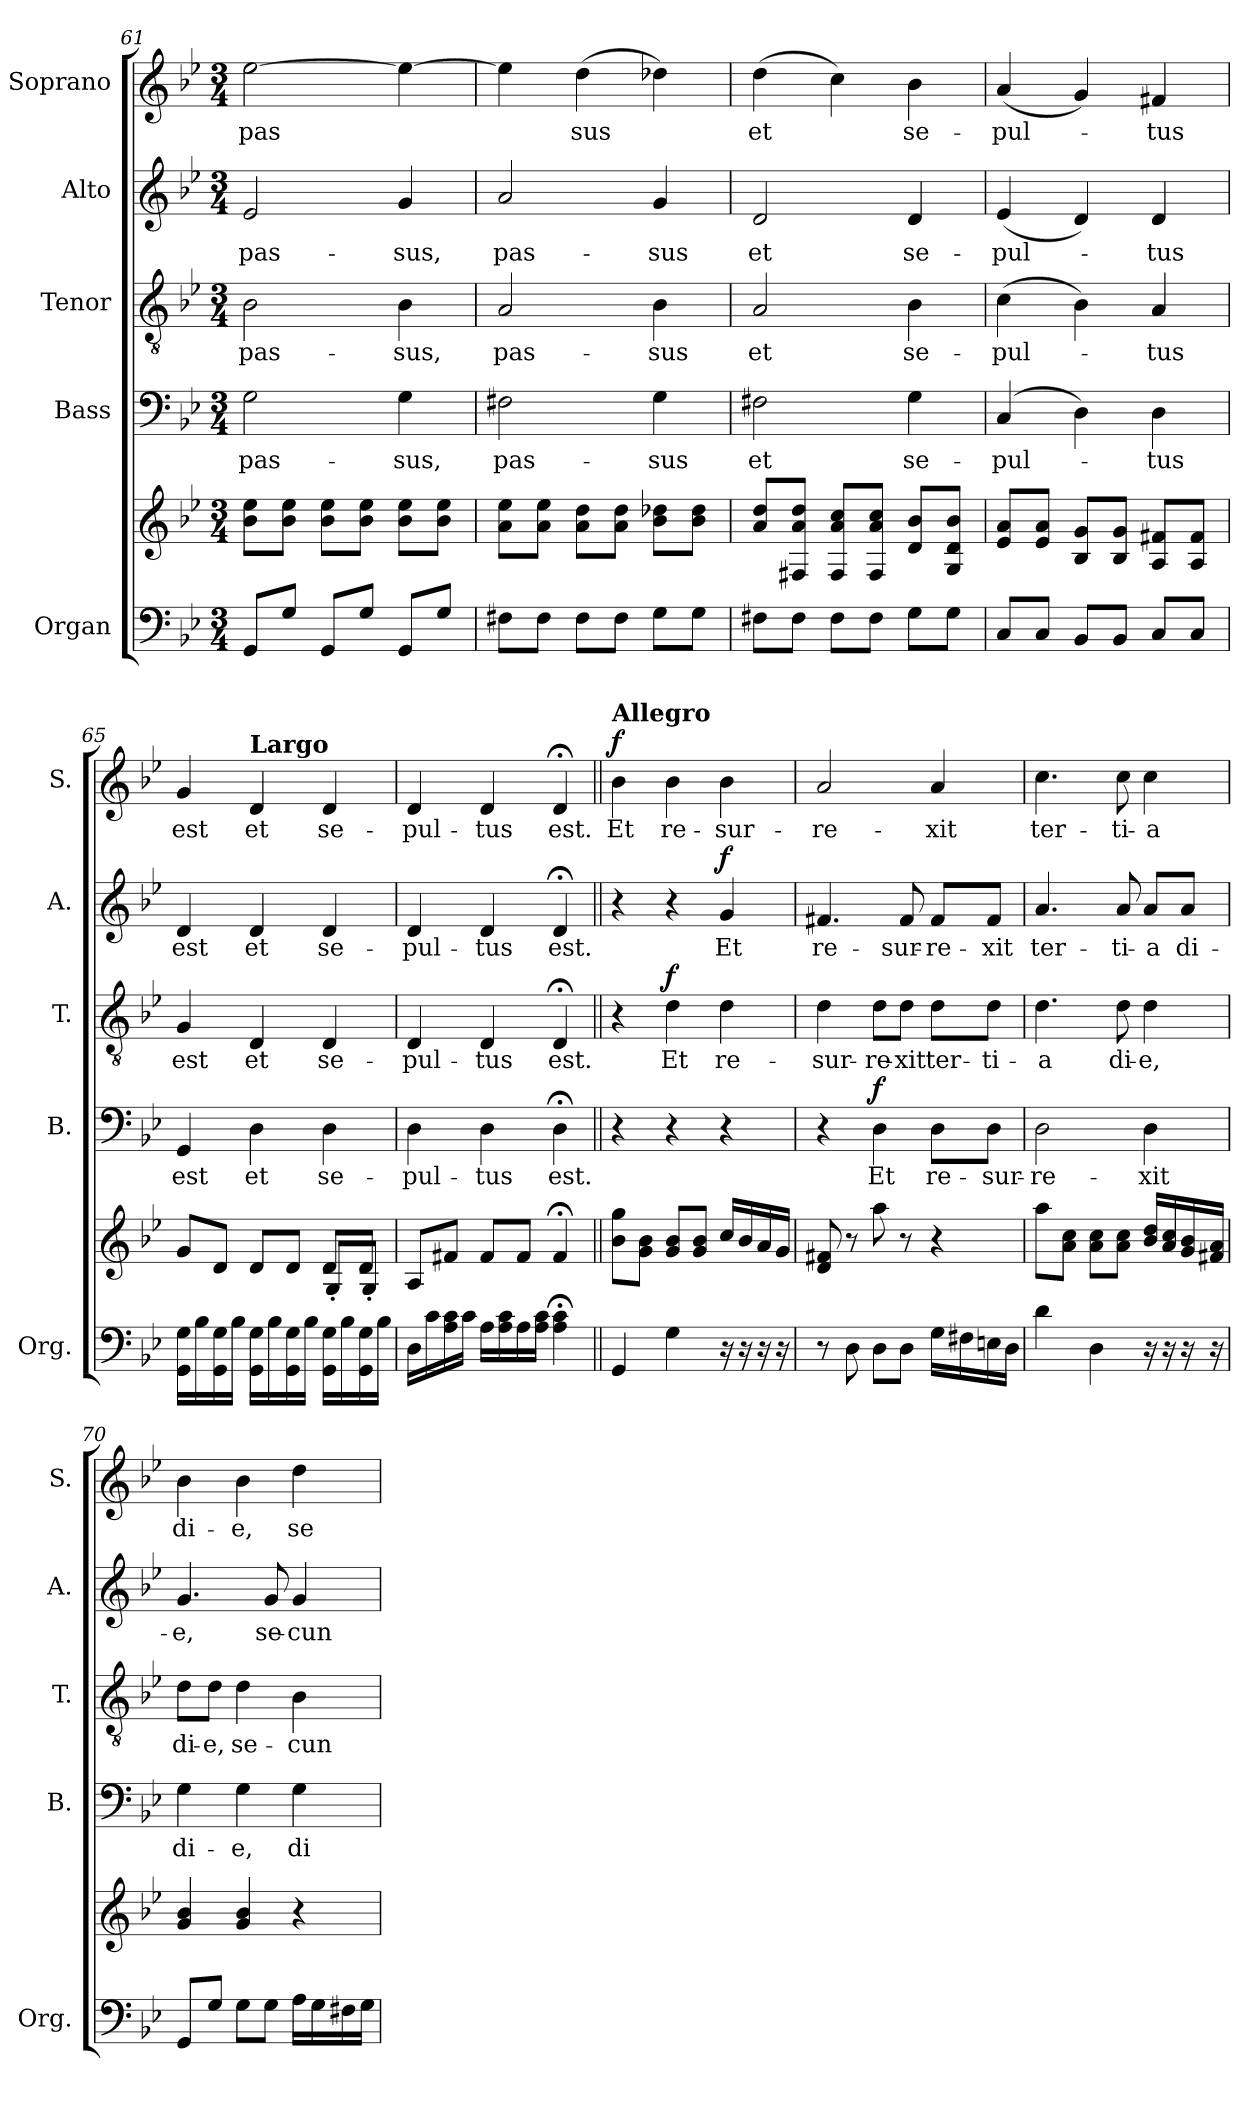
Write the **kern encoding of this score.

**kern	**kern	**kern	**text	**dynam	**kern	**text	**dynam	**kern	**text	**dynam	**kern	**text	**dynam
*part5	*part5	*part4	*part4	*part4	*part3	*part3	*part3	*part2	*part2	*part2	*part1	*part1	*part1
*staff6	*staff5	*staff4	*staff4	*staff4	*staff3	*staff3	*staff3	*staff2	*staff2	*staff2	*staff1	*staff1	*staff1
*I"Organ	*	*I"Bass	*	*	*I"Tenor	*	*	*I"Alto	*	*	*I"Soprano	*	*
*I'Org.	*	*I'B.	*	*	*I'T.	*	*	*I'A.	*	*	*I'S.	*	*
*clefF4	*clefG2	*clefF4	*	*	*clefGv2	*	*	*clefG2	*	*	*clefG2	*	*
*k[b-e-]	*k[b-e-]	*k[b-e-]	*	*	*k[b-e-]	*	*	*k[b-e-]	*	*	*k[b-e-]	*	*
*M3/4	*M3/4	*M3/4	*	*	*M3/4	*	*	*M3/4	*	*	*M3/4	*	*
=61	=61	=61	=61	=61	=61	=61	=61	=61	=61	=61	=61	=61	=61
!	!	!	!LO:LY:b	!	!	!LO:LY:b	!	!	!LO:LY:b	!	!	!LO:LY:b	!
8GG/L	8b-\ 8ee-\L	2G\	pas-	.	2B-\	pas-	.	2e-/	pas-	.	[2ee-\	-pas	.
8G/J	8b-\ 8ee-\J	.	.	.	.	.	.	.	.	.	.	.	.
8GG/L	8b-\ 8ee-\L	.	.	.	.	.	.	.	.	.	.	.	.
8G/J	8b-\ 8ee-\J	.	.	.	.	.	.	.	.	.	.	.	.
!	!	!	!LO:LY:b	!	!	!LO:LY:b	!	!	!LO:LY:b	!	!	!	!
8GG/L	8b-\ 8ee-\L	4G\	-sus,	.	4B-\	-sus,	.	4g/	-sus,	.	4ee-\_	.	.
8G/J	8b-\ 8ee-\J	.	.	.	.	.	.	.	.	.	.	.	.
=62	=62	=62	=62	=62	=62	=62	=62	=62	=62	=62	=62	=62	=62
!	!	!	!LO:LY:b	!	!	!LO:LY:b	!	!	!LO:LY:b	!	!	!	!
8F#X\L	8a\ 8ee-\L	2F#X\	pas-	.	2A/	pas-	.	2a/	pas-	.	4ee-\]	.	.
8F#\J	8a\ 8ee-\J	.	.	.	.	.	.	.	.	.	.	.	.
!	!	!	!	!	!	!	!	!	!	!	!	!LO:LY:b	!
8F#\L	8a\ 8dd\L	.	.	.	.	.	.	.	.	.	(>4dd\	sus	.
8F#\J	8a\ 8dd\J	.	.	.	.	.	.	.	.	.	.	.	.
!	!	!	!LO:LY:b	!	!	!LO:LY:b	!	!	!LO:LY:b	!	!	!	!
8G\L	8b-\ 8dd-X\L	4G\	-sus	.	4B-\	-sus	.	4g/	-sus	.	4dd-X\)	.	.
8G\J	8b-\ 8dd-\J	.	.	.	.	.	.	.	.	.	.	.	.
=63	=63	=63	=63	=63	=63	=63	=63	=63	=63	=63	=63	=63	=63
!	!	!	!LO:LY:b	!	!	!LO:LY:b	!	!	!LO:LY:b	!	!	!LO:LY:b	!
8F#X\L	8a/ 8dd/L	2F#X\	et	.	2A/	et	.	2d/	et	.	(>4dd\	et	.
8F#\J	8F#X/ 8a/ 8dd/J	.	.	.	.	.	.	.	.	.	.	.	.
8F#\L	8F#/ 8a/ 8cc/L	.	.	.	.	.	.	.	.	.	4cc\)	.	.
8F#\J	8F#/ 8a/ 8cc/J	.	.	.	.	.	.	.	.	.	.	.	.
!	!	!	!LO:LY:b	!	!	!LO:LY:b	!	!	!LO:LY:b	!	!	!LO:LY:b	!
8G\L	8d/ 8b-/L	4G\	se-	.	4B-\	se-	.	4d/	se-	.	4b-\	se-	.
8G\J	8G/ 8d/ 8b-/J	.	.	.	.	.	.	.	.	.	.	.	.
=64	=64	=64	=64	=64	=64	=64	=64	=64	=64	=64	=64	=64	=64
!	!	!	!LO:LY:b	!	!	!LO:LY:b	!	!	!LO:LY:b	!	!	!LO:LY:b	!
8C/L	8e-/ 8a/L	(>4C/	-pul-	.	(>4c\	-pul-	.	(<4e-/	-pul-	.	(<4a/	-pul-	.
8C/J	8e-/ 8a/J	.	.	.	.	.	.	.	.	.	.	.	.
8BB-/L	8B-/ 8g/L	4D\)	.	.	4B-\)	.	.	4d/)	.	.	4g/)	.	.
8BB-/J	8B-/ 8g/J	.	.	.	.	.	.	.	.	.	.	.	.
!	!	!	!LO:LY:b	!	!	!LO:LY:b	!	!	!LO:LY:b	!	!	!LO:LY:b	!
8C/L	8A/ 8f#X/L	4D\	-tus	.	4A/	-tus	.	4d/	-tus	.	4f#X/	-tus	.
8C/J	8A/ 8f#/J	.	.	.	.	.	.	.	.	.	.	.	.
=65	=65	=65	=65	=65	=65	=65	=65	=65	=65	=65	=65	=65	=65
*	*^	*	*	*	*	*	*	*	*	*	*	*	*
!	!	!	!	!LO:LY:b	!	!	!LO:LY:b	!	!	!LO:LY:b	!	!	!LO:LY:b	!
16GG\ 16G\LL	8g/L	2ryy	4GG/	est	.	4G/	est	.	4d/	est	.	4g/	est	.
16B-\	.	.	.	.	.	.	.	.	.	.	.	.	.	.
16GG\ 16G\	8d/J	.	.	.	.	.	.	.	.	.	.	.	.	.
16B-\JJ	.	.	.	.	.	.	.	.	.	.	.	.	.	.
!	!	!	!	!	!	!	!	!	!	!	!	!LO:TX:a:B:t=Largo	!	!
!	!	!	!	!LO:LY:b	!	!	!LO:LY:b	!	!	!LO:LY:b	!	!	!LO:LY:b	!
16GG\ 16G\LL	8d/L	.	4D\	et	.	4D/	et	.	4d/	et	.	4d/	et	.
16B-\	.	.	.	.	.	.	.	.	.	.	.	.	.	.
16GG\ 16G\	8d/J	.	.	.	.	.	.	.	.	.	.	.	.	.
16B-\JJ	.	.	.	.	.	.	.	.	.	.	.	.	.	.
!	!	!	!	!LO:LY:b	!	!	!LO:LY:b	!	!	!LO:LY:b	!	!	!LO:LY:b	!
16GG\ 16G\LL	8d/L	8G'/L	4D\	se-	.	4D/	se-	.	4d/	se-	.	4d/	se-	.
16B-\	.	.	.	.	.	.	.	.	.	.	.	.	.	.
16GG\ 16G\	8d/J	8G'/J	.	.	.	.	.	.	.	.	.	.	.	.
16B-\JJ	.	.	.	.	.	.	.	.	.	.	.	.	.	.
*	*v	*v	*	*	*	*	*	*	*	*	*	*	*	*
!!LO:LB:g=z
=66	=66	=66	=66	=66	=66	=66	=66	=66	=66	=66	=66	=66	=66
!	!	!	!LO:LY:b	!	!	!LO:LY:b	!	!	!LO:LY:b	!	!	!LO:LY:b	!
16D\LL	8A/L	4D\	-pul-	.	4D/	-pul-	.	4d/	-pul-	.	4d/	-pul-	.
16c\	.	.	.	.	.	.	.	.	.	.	.	.	.
16A\ 16c\	8f#X/J	.	.	.	.	.	.	.	.	.	.	.	.
16c\JJ	.	.	.	.	.	.	.	.	.	.	.	.	.
!	!	!	!LO:LY:b	!	!	!LO:LY:b	!	!	!LO:LY:b	!	!	!LO:LY:b	!
16A\LL	8f#/L	4D\	-tus	.	4D/	-tus	.	4d/	-tus	.	4d/	-tus	.
16A\ 16c\	.	.	.	.	.	.	.	.	.	.	.	.	.
16A\	8f#/J	.	.	.	.	.	.	.	.	.	.	.	.
16A\ 16c\JJ	.	.	.	.	.	.	.	.	.	.	.	.	.
!	!	!	!LO:LY:b	!	!	!LO:LY:b	!	!	!LO:LY:b	!	!	!LO:LY:b	!
4A\;< 4c\;<	4f#;</	4D;<\	est.	.	4D;</	est.	.	4d;</	est.	.	4d;</	est.	.
!!LO:PB:g=z
=67||	=67||	=67||	=67||	=67||	=67||	=67||	=67||	=67||	=67||	=67||	=67||	=67||	=67||
*	*	*	*	*	*	*	*	*	*	*	*MM120	*	*
!	!	!	!	!	!	!	!	!	!	!	!LO:TX:a:B:t=Allegro	!	!
!	!	!	!	!	!	!	!	!	!	!	!	!LO:LY:b	!LO:DY:a
4GG/	8b-\ 8gg\L	4r	.	.	4r	.	.	4r	.	.	4b-\	Et	f
.	8g\ 8b-\J	.	.	.	.	.	.	.	.	.	.	.	.
!	!	!	!	!	!	!LO:LY:b	!LO:DY:a	!	!	!	!	!LO:LY:b	!
4G\	8g/ 8b-/L	4r	.	.	4d\	Et	f	4r	.	.	4b-\	re-	.
.	8g/ 8b-/J	.	.	.	.	.	.	.	.	.	.	.	.
!	!	!	!	!	!	!LO:LY:b	!	!	!LO:LY:b	!LO:DY:a	!	!LO:LY:b	!
16r	16cc/LL	4r	.	.	4d\	re-	.	4g/	Et	f	4b-\	-sur-	.
16r	16b-/	.	.	.	.	.	.	.	.	.	.	.	.
16r	16a/	.	.	.	.	.	.	.	.	.	.	.	.
16r	16g/JJ	.	.	.	.	.	.	.	.	.	.	.	.
=68	=68	=68	=68	=68	=68	=68	=68	=68	=68	=68	=68	=68	=68
!	!	!	!	!	!	!LO:LY:b	!	!	!LO:LY:b	!	!	!LO:LY:b	!
8r	8d/ 8f#X/	4r	.	.	4d\	-sur-	.	4.f#X/	re-	.	2a/	-re-	.
8D\	8r	.	.	.	.	.	.	.	.	.	.	.	.
!	!	!	!LO:LY:b	!LO:DY:a	!	!LO:LY:b	!	!	!	!	!	!	!
8D\L	8aa\	4D\	Et	f	8d\L	-re-	.	.	.	.	.	.	.
!	!	!	!	!	!	!LO:LY:b	!	!	!LO:LY:b	!	!	!	!
8D\J	8r	.	.	.	8d\J	-xit	.	8f#/	-sur-	.	.	.	.
!	!	!	!LO:LY:b	!	!	!LO:LY:b	!	!	!LO:LY:b	!	!	!LO:LY:b	!
16G\LL	4r	8D\L	re-	.	8d\L	ter-	.	8f#/L	-re-	.	4a/	-xit	.
16F#X\	.	.	.	.	.	.	.	.	.	.	.	.	.
!	!	!	!LO:LY:b	!	!	!LO:LY:b	!	!	!LO:LY:b	!	!	!	!
16En\	.	8D\J	-sur-	.	8d\J	-ti-	.	8f#/J	-xit	.	.	.	.
16D\JJ	.	.	.	.	.	.	.	.	.	.	.	.	.
=69	=69	=69	=69	=69	=69	=69	=69	=69	=69	=69	=69	=69	=69
!	!	!	!LO:LY:b	!	!	!LO:LY:b	!	!	!LO:LY:b	!	!	!LO:LY:b	!
4d\	8aa\L	2D\	-re-	.	4.d\	-a	.	4.a/	ter-	.	4.cc\	ter-	.
.	8a\ 8cc\J	.	.	.	.	.	.	.	.	.	.	.	.
4D\	8a\ 8cc\L	.	.	.	.	.	.	.	.	.	.	.	.
!	!	!	!	!	!	!LO:LY:b	!	!	!LO:LY:b	!	!	!LO:LY:b	!
.	8a\ 8cc\J	.	.	.	8d\	di-	.	8a/	-ti-	.	8cc\	-ti-	.
!	!	!	!LO:LY:b	!	!	!LO:LY:b	!	!	!LO:LY:b	!	!	!LO:LY:b	!
16r	16b-/ 16dd/LL	4D\	-xit	.	4d\	-e,	.	8a/L	-a	.	4cc\	-a	.
16r	16a/ 16cc/	.	.	.	.	.	.	.	.	.	.	.	.
!	!	!	!	!	!	!	!	!	!LO:LY:b	!	!	!	!
16r	16g/ 16b-/	.	.	.	.	.	.	8a/J	di-	.	.	.	.
16r	16f#X/ 16a/JJ	.	.	.	.	.	.	.	.	.	.	.	.
=70	=70	=70	=70	=70	=70	=70	=70	=70	=70	=70	=70	=70	=70
!	!	!	!LO:LY:b	!	!	!LO:LY:b	!	!	!LO:LY:b	!	!	!LO:LY:b	!
8GG/L	4g/ 4b-/	4G\	di-	.	8d\L	di-	.	4.g/	-e,	.	4b-\	di-	.
!	!	!	!	!	!	!LO:LY:b	!	!	!	!	!	!	!
8G/J	.	.	.	.	8d\J	-e,	.	.	.	.	.	.	.
!	!	!	!LO:LY:b	!	!	!LO:LY:b	!	!	!	!	!	!LO:LY:b	!
8G\L	4g/ 4b-/	4G\	-e,	.	4d\	se-	.	.	.	.	4b-\	-e,	.
!	!	!	!	!	!	!	!	!	!LO:LY:b	!	!	!	!
8G\J	.	.	.	.	.	.	.	8g/	se-	.	.	.	.
!	!	!	!LO:LY:b	!	!	!LO:LY:b	!	!	!LO:LY:b	!	!	!LO:LY:b	!
16A\LL	4r	4G\	di-	.	4B-\	-cun-	.	4g/	-cun-	.	4dd\	se-	.
16G\	.	.	.	.	.	.	.	.	.	.	.	.	.
16F#X\	.	.	.	.	.	.	.	.	.	.	.	.	.
16G\JJ	.	.	.	.	.	.	.	.	.	.	.	.	.
=	=	=	=	=	=	=	=	=	=	=	=	=	=
*-	*-	*-	*-	*-	*-	*-	*-	*-	*-	*-	*-	*-	*-
